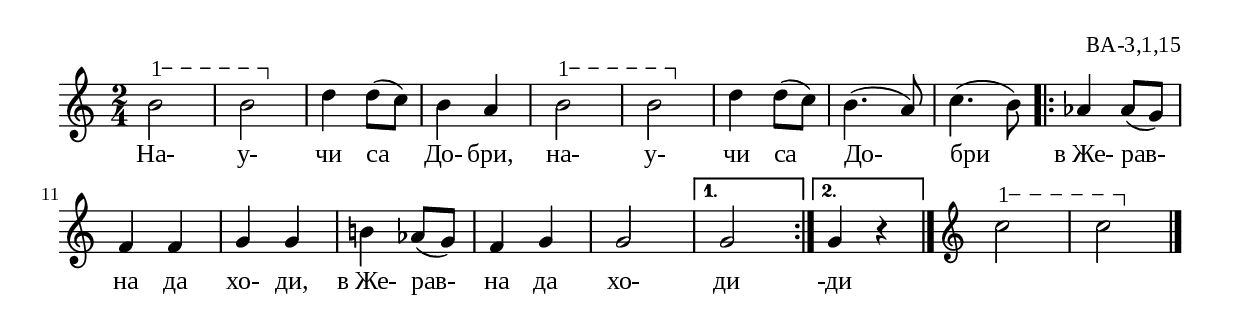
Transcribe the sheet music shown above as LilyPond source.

%{
BA_3_1_15
%}

\include "td-preamble.ly"

\score {
\relative c'' {
%% \tempo 4 = 152
  \time 2/4
\varA
b2\startTextSpan | b\stopTextSpan | 
d4 d8( c) | b4 a |
\varA
b2\startTextSpan | b\stopTextSpan | 
d4 d8( c) | b4.( a8) | c4.( b8)  
%% \bar "|:"
\repeat volta 2 { aes4 aes8( g) | f4 f | g g | b!4 aes8( g) | f4 g | g2 }
\alternative { { g2 } 
%% \bar ":|"
{ g4 r4 } }
 \bar "|."
 \endm
\varA
c2\startTextSpan | c\stopTextSpan 
\bar "|."
}
\addlyrics { На- у- чи са До- бри, на- у- чи са До- бри 
"в Же-" рав- на да хо- ди, "в Же-" рав- на да хо- ди -ди }
%
\layout {
  indent = #0
  line-width = 190\mm
  ragged-right=##f
}
%
\midi { 
	\context {
		\Score
		tempoWholesPerMinute = #(ly:make-moment 152 4)
		}
	}
}
%
\header{
  opus = "ВА-3,1,15"
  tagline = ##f
}


